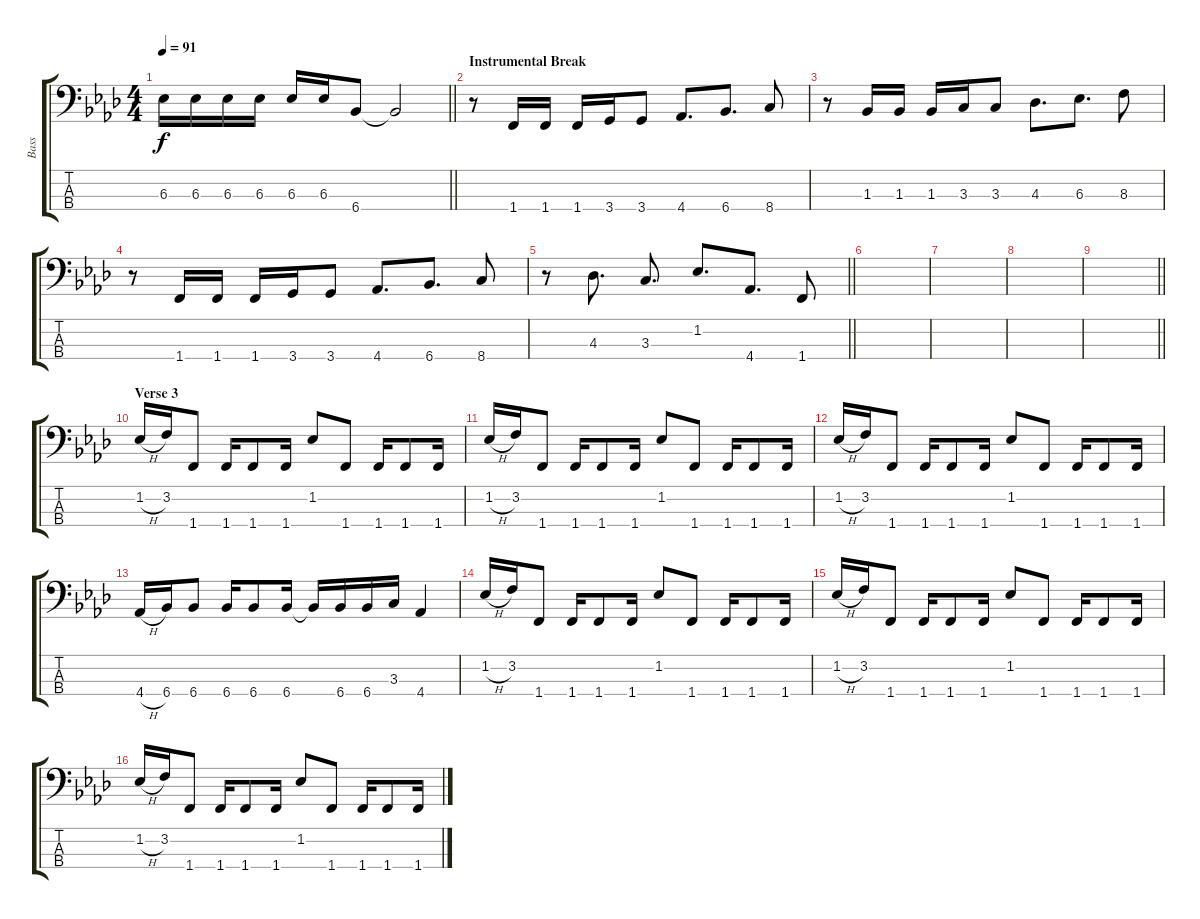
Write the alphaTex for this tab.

\track ("Bass" "Bass") {instrument electricbassfinger}
\staff {score tabs}
\tuning (G2 D2 A1 E1) {hide}
\ts (4 4)
\tempo 91
\clef f4
\barLineRight lightlight
\ks fminor
6.3.16{dy f} 6.3.16 6.3.16 6.3.16 6.3.16 6.3.16 6.4.8 6.4{t}.2 |
\section ("" "Instrumental Break")
r.8 1.4.16 1.4.16 1.4.16 3.4.16 3.4.8 4.4.8{d} 6.4.8{d} 8.4.8 |
r.8 1.3.16 1.3.16 1.3.16 3.3.16 3.3.8 4.3.8{d} 6.3.8{d} 8.3.8 |
r.8 1.4.16 1.4.16 1.4.16 3.4.16 3.4.8 4.4.8{d} 6.4.8{d} 8.4.8 |
\barLineRight lightlight
r.8 4.3.8{d} 3.3.8{d} 1.2.8{d} 4.4.8{d} 1.4.8 |
\section ("" " ")
|
|
|
\barLineRight lightlight
|
\section ("" "Verse 3")
1.2{h}.16 3.2.16 1.4.8 1.4.16 1.4.8 1.4.16 1.2.8 1.4.8 1.4.16 1.4.8 1.4.16 |
1.2{h}.16 3.2.16 1.4.8 1.4.16 1.4.8 1.4.16 1.2.8 1.4.8 1.4.16 1.4.8 1.4.16 |
1.2{h}.16 3.2.16 1.4.8 1.4.16 1.4.8 1.4.16 1.2.8 1.4.8 1.4.16 1.4.8 1.4.16 |
4.4{h}.16 6.4.16 6.4.8 6.4.16 6.4.8 6.4.16 6.4{t}.16 6.4.16 6.4.16 3.3.16 4.4.4 |
1.2{h}.16 3.2.16 1.4.8 1.4.16 1.4.8 1.4.16 1.2.8 1.4.8 1.4.16 1.4.8 1.4.16 |
1.2{h}.16 3.2.16 1.4.8 1.4.16 1.4.8 1.4.16 1.2.8 1.4.8 1.4.16 1.4.8 1.4.16 |
1.2{h}.16 3.2.16 1.4.8 1.4.16 1.4.8 1.4.16 1.2.8 1.4.8 1.4.16 1.4.8 1.4.16
